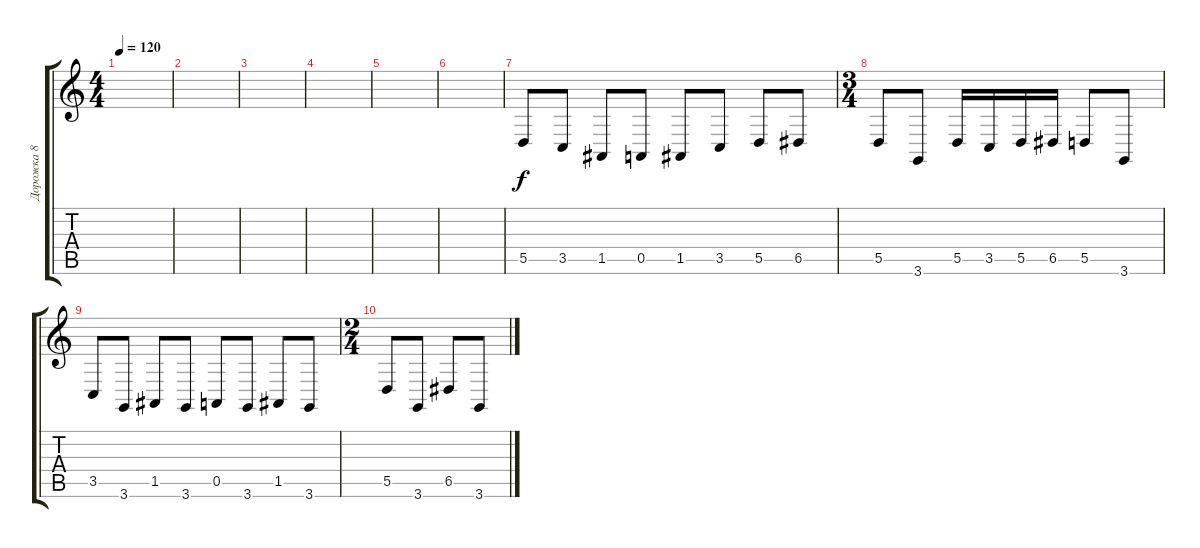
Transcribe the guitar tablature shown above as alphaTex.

\track ("Дорожка 8" "Дорожка 8") {instrument acousticgrandpiano}
\staff {score tabs}
\tuning (E4 B3 G3 D3 A2 E2) {hide}
\ts (4 4)
\tempo 120
\clef g2
\ks c
|
|
|
|
|
|
5.5.8 3.5.8 1.5.8 0.5.8 1.5.8 3.5.8 5.5.8 6.5.8 |
\ts (3 4)
5.5.8 3.6.8 5.5.16 3.5.16 5.5.16 6.5.16 5.5.8 3.6.8 |
3.5.8 3.6.8 1.5.8 3.6.8 0.5.8 3.6.8 1.5.8 3.6.8 |
\ts (2 4)
5.5.8 3.6.8 6.5.8 3.6.8
